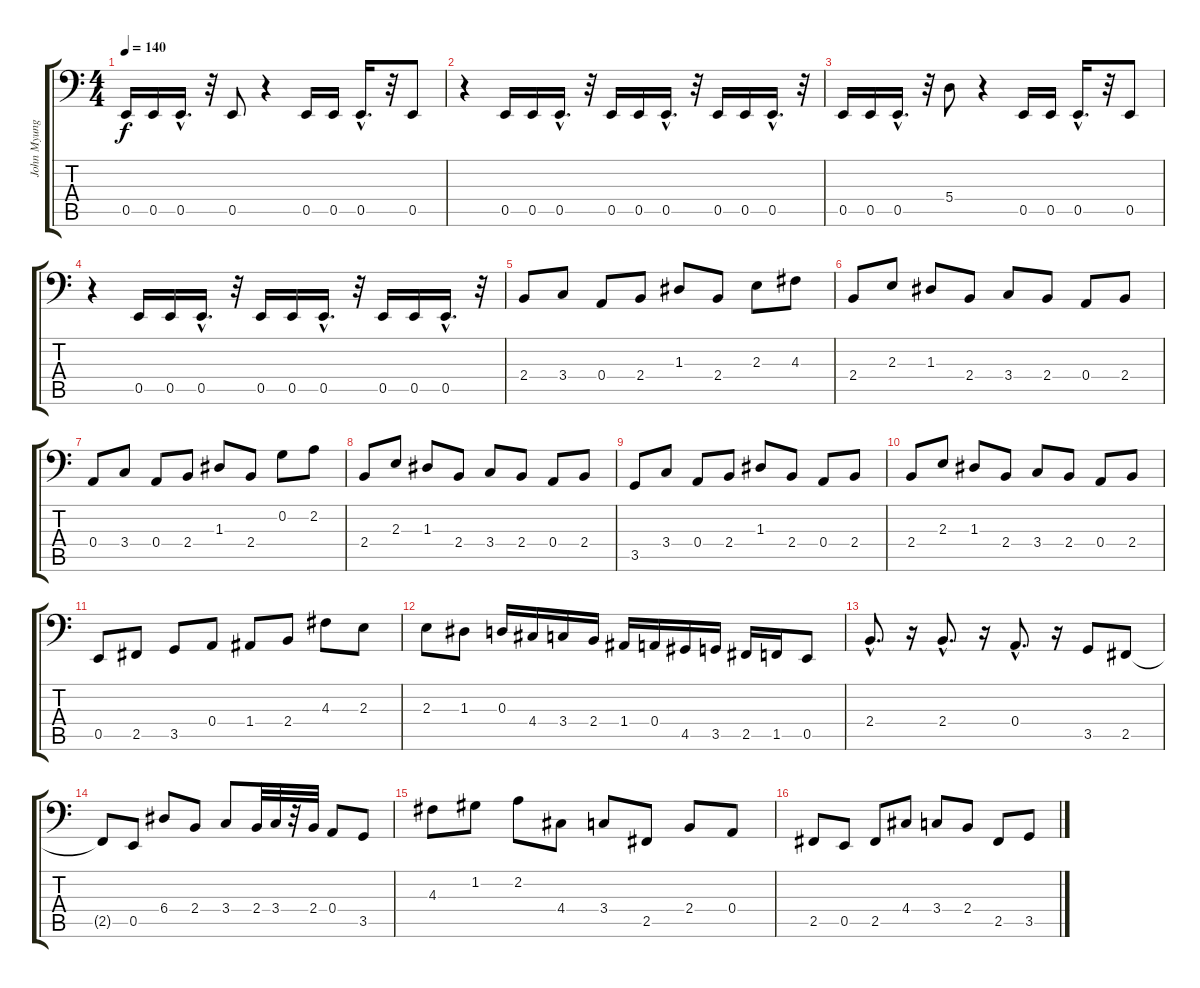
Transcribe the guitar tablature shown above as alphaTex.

\track ("John Myung - 6 Strings Bass" "John Myung") {instrument electricbassfinger}
\staff {score tabs}
\tuning (C3 G2 D2 A1 E1 B0) {hide}
\ts (4 4)
\tempo 140
\clef f4
\ks c
0.5.16{dy f} 0.5.16 0.5{hac}.16{d} r.32 0.5.8 r.4 0.5.16 0.5.16 0.5{hac}.16{d} r.32 0.5.8 |
r.4 0.5.16 0.5.16 0.5{hac}.16{d} r.32 0.5.16 0.5.16 0.5{hac}.16{d} r.32 0.5.16 0.5.16 0.5{hac}.16{d} r.32 |
0.5.16 0.5.16 0.5{hac}.16{d} r.32 5.4.8 r.4 0.5.16 0.5.16 0.5{hac}.16{d} r.32 0.5.8 |
r.4 0.5.16 0.5.16 0.5{hac}.16{d} r.32 0.5.16 0.5.16 0.5{hac}.16{d} r.32 0.5.16 0.5.16 0.5{hac}.16{d} r.32 |
2.4.8 3.4.8 0.4.8 2.4.8 1.3.8 2.4.8 2.3.8 4.3.8 |
2.4.8 2.3.8 1.3.8 2.4.8 3.4.8 2.4.8 0.4.8 2.4.8 |
0.4.8 3.4.8 0.4.8 2.4.8 1.3.8 2.4.8 0.2.8 2.2.8 |
2.4.8 2.3.8 1.3.8 2.4.8 3.4.8 2.4.8 0.4.8 2.4.8 |
3.5.8 3.4.8 0.4.8 2.4.8 1.3.8 2.4.8 0.4.8 2.4.8 |
2.4.8 2.3.8 1.3.8 2.4.8 3.4.8 2.4.8 0.4.8 2.4.8 |
0.5.8 2.5.8 3.5.8 0.4.8 1.4.8 2.4.8 4.3.8 2.3.8 |
2.3.8 1.3.8 0.3.16 4.4.16 3.4.16 2.4.16 1.4.16 0.4.16 4.5.16 3.5.16 2.5.16 1.5.16 0.5.8 |
2.4{hac}.8{d} r.16 2.4{hac}.8{d} r.16 0.4{hac}.8{d} r.16 3.5.8 2.5.8 |
2.5{t}.8 0.5.8 6.4.8 2.4.8 3.4.8 2.4.32 3.4.32 r.32 2.4.32 0.4.8 3.5.8 |
4.3.8 1.2.8 2.2.8 4.4.8 3.4.8 2.5.8 2.4.8 0.4.8 |
2.5.8 0.5.8 2.5.8 4.4.8 3.4.8 2.4.8 2.5.8 3.5.8
